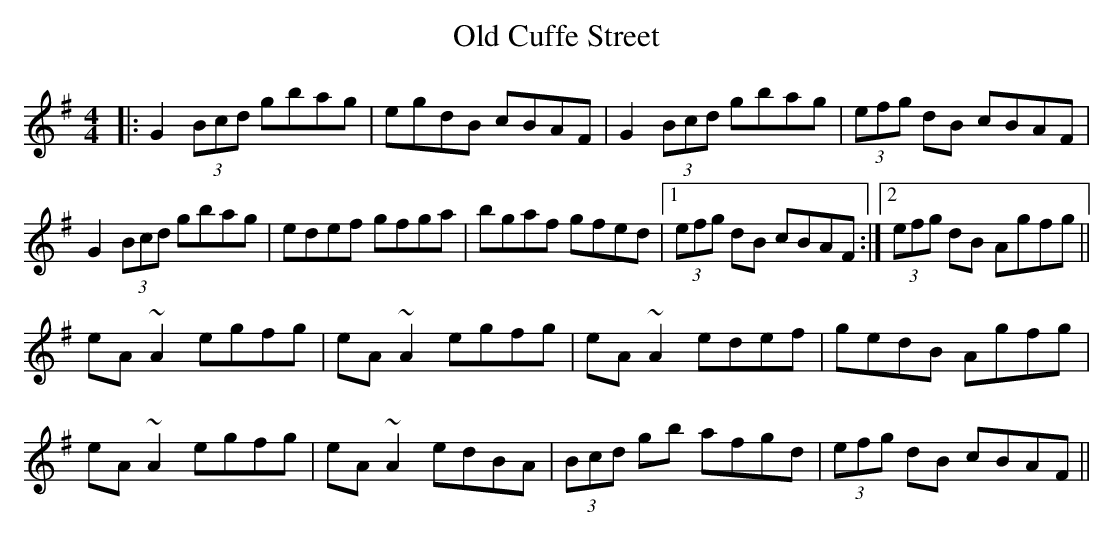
X:1
T: Old Cuffe Street
M: 4/4
L: 1/8
K: Gmaj
|:G2(3Bcd gbag|egdB cBAF|G2(3Bcd gbag|(3efg dB cBAF|
G2(3Bcd gbag|edef gfga|bgaf gfed|1 (3efg dB cBAF:|2 (3efg dB Agfg||
eA~A2 egfg|eA~A2 egfg|eA~A2 edef|gedB Agfg|
eA~A2 egfg|eA~A2 edBA|(3Bcd gb afgd|(3efg dB cBAF||
